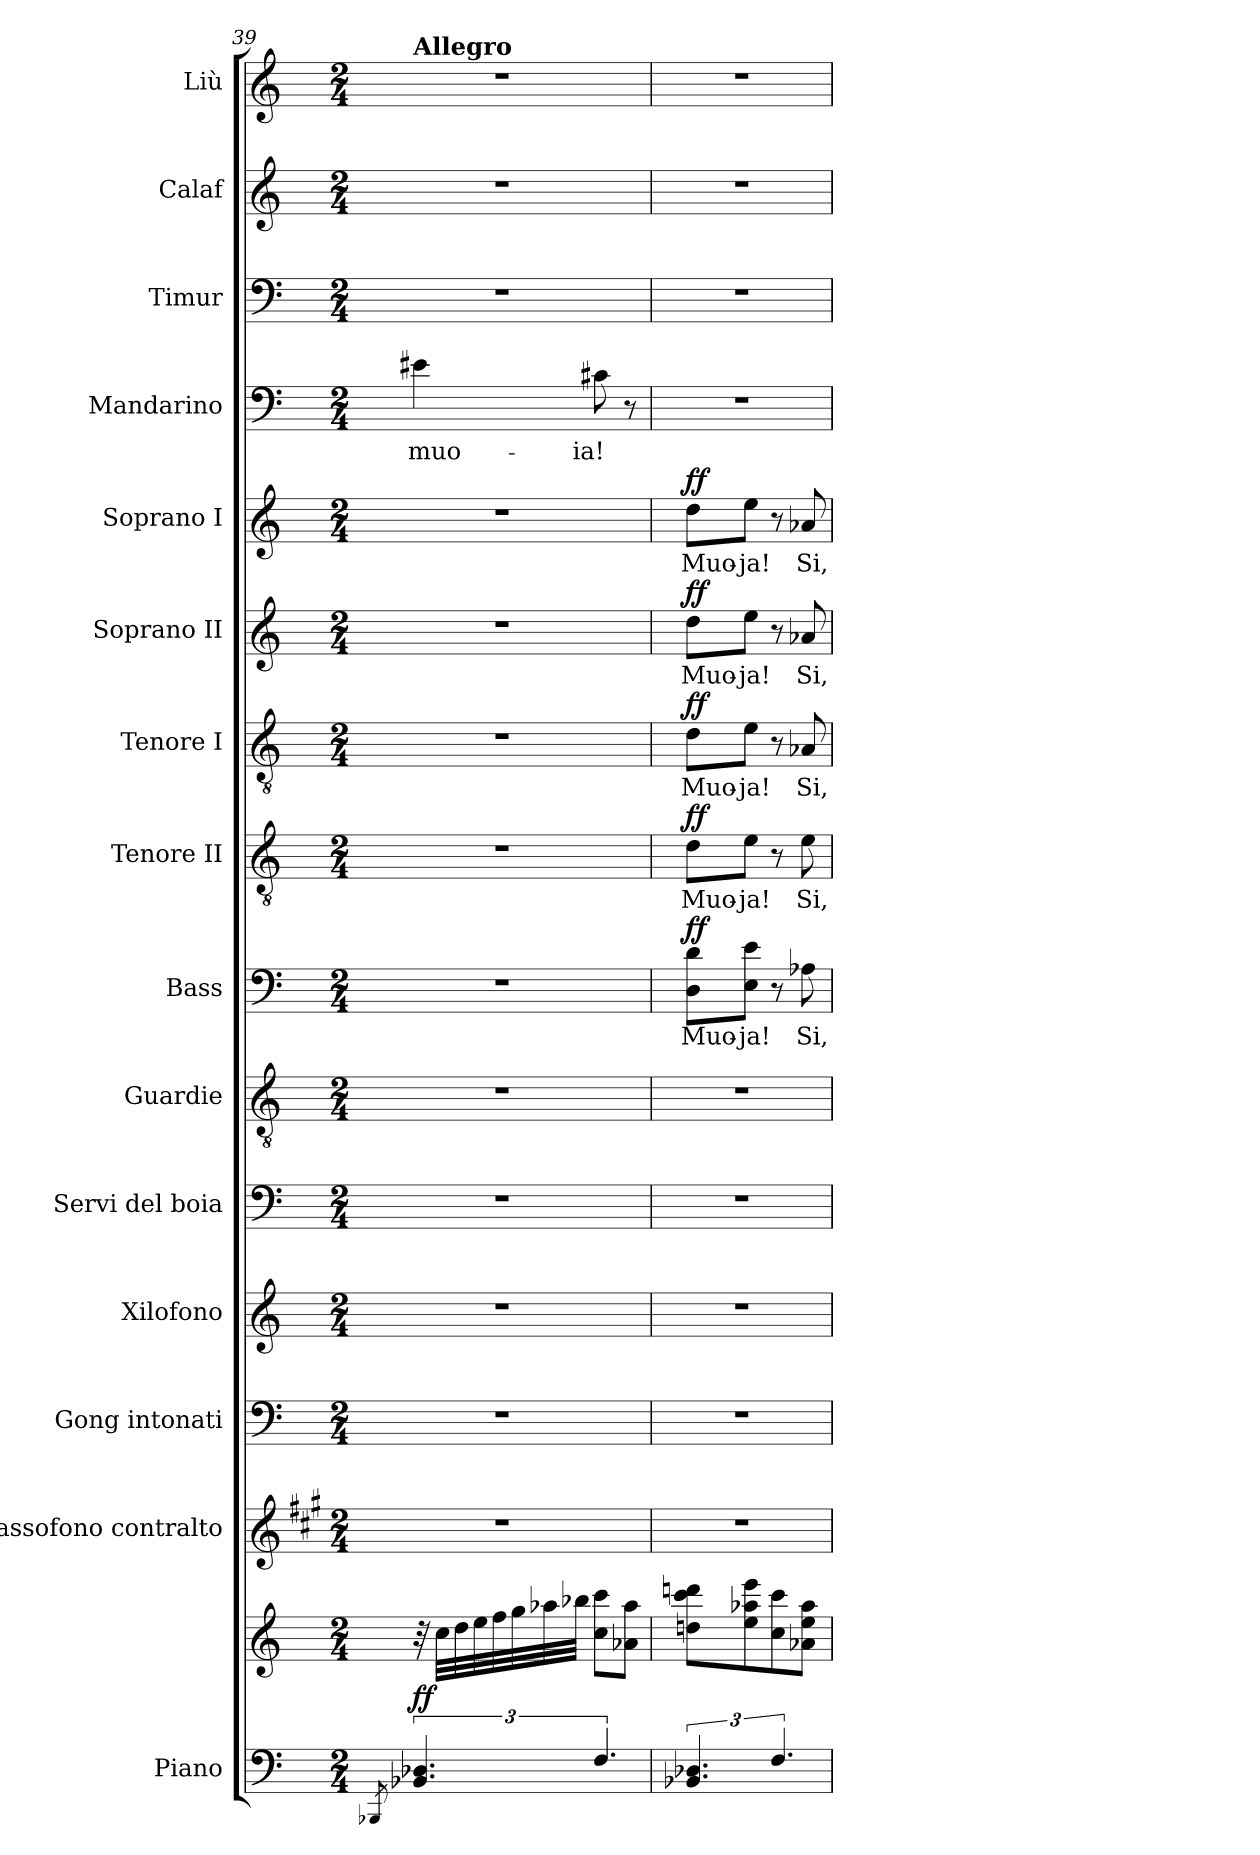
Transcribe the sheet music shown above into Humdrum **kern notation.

**kern	**kern	**dynam	**kern	**kern	**kern	**kern	**kern	**kern	**text	**dynam	**kern	**text	**dynam	**kern	**text	**dynam	**kern	**text	**dynam	**kern	**text	**dynam	**kern	**text	**kern	**kern	**kern
*part15	*part15	*part15	*part14	*part13	*part12	*part11	*part10	*part9	*part9	*part9	*part8	*part8	*part8	*part7	*part7	*part7	*part6	*part6	*part6	*part5	*part5	*part5	*part4	*part4	*part3	*part2	*part1
*staff16	*staff15	*staff15/16	*staff14	*staff13	*staff12	*staff11	*staff10	*staff9	*staff9	*staff9	*staff8	*staff8	*staff8	*staff7	*staff7	*staff7	*staff6	*staff6	*staff6	*staff5	*staff5	*staff5	*staff4	*staff4	*staff3	*staff2	*staff1
*I"Piano	*	*	*I"Sassofono contralto	*I"Gong intonati	*I"Xilofono	*I"Servi del boia	*I"Guardie	*I"Bass	*	*	*I"Tenore II	*	*	*I"Tenore I	*	*	*I"Soprano II	*	*	*I"Soprano I	*	*	*I"Mandarino	*	*I"Timur	*I"Calaf	*I"Liù
*I'Pno.	*	*	*	*I'Gong int.	*I'Xil.	*I'Ser.B.	*I'G.	*I'B.	*	*	*I'T. II	*	*	*I'T. I	*	*	*I'S. II	*	*	*I'S. I	*	*	*I'M.	*	*I'T.	*I'C.	*I'L.
*clefF4	*clefG2	*	*clefG2	*clefF4	*clefG2	*clefF4	*clefGv2	*clefF4	*	*	*clefGv2	*	*	*clefGv2	*	*	*clefG2	*	*	*clefG2	*	*	*clefF4	*	*clefF4	*clefG2	*clefG2
*	*	*	*ITrd5c9	*	*ITrd-7c-12	*	*	*	*	*	*	*	*	*	*	*	*	*	*	*	*	*	*	*	*	*	*
*k[]	*k[]	*	*k[]	*k[]	*k[]	*k[]	*k[]	*k[]	*	*	*k[]	*	*	*k[]	*	*	*k[]	*	*	*k[]	*	*	*k[]	*	*k[]	*k[]	*k[]
*M2/4	*M2/4	*	*M2/4	*M2/4	*M2/4	*M2/4	*M2/4	*M2/4	*	*	*M2/4	*	*	*M2/4	*	*	*M2/4	*	*	*M2/4	*	*	*M2/4	*	*M2/4	*M2/4	*M2/4
*MM112	*MM112	*	*MM112	*MM112	*MM112	*MM112	*MM112	*MM112	*	*	*MM112	*	*	*MM112	*	*	*MM112	*	*	*MM112	*	*	*MM112	*	*MM112	*MM112	*MM112
=39	=39	=39	=39	=39	=39	=39	=39	=39	=39	=39	=39	=39	=39	=39	=39	=39	=39	=39	=39	=39	=39	=39	=39	=39	=39	=39	=39
8qBBB-X/	.	.	.	.	.	.	.	.	.	.	.	.	.	.	.	.	.	.	.	.	.	.	.	.	.	.	.
!	!	!	!	!	!	!	!	!	!	!	!	!	!	!	!	!	!	!	!	!	!	!	!	!	!	!	!LO:TX:a:B:t=Allegro
!	!	!LO:DY:b	!	!	!	!	!	!	!	!	!	!	!	!	!	!	!	!	!	!	!	!	!	!LO:LY:b	!	!	!
6.BB-X/ 6.D-X/	32r	ff	2r	2r	2r	2r	2r	2r	.	.	2r	.	.	2r	.	.	2r	.	.	2r	.	.	4e#X\	muo-	2r	2r	2r
.	32cc\LLL	.	.	.	.	.	.	.	.	.	.	.	.	.	.	.	.	.	.	.	.	.	.	.	.	.	.
.	32dd\	.	.	.	.	.	.	.	.	.	.	.	.	.	.	.	.	.	.	.	.	.	.	.	.	.	.
.	32ee\	.	.	.	.	.	.	.	.	.	.	.	.	.	.	.	.	.	.	.	.	.	.	.	.	.	.
.	32ff\	.	.	.	.	.	.	.	.	.	.	.	.	.	.	.	.	.	.	.	.	.	.	.	.	.	.
.	32gg\	.	.	.	.	.	.	.	.	.	.	.	.	.	.	.	.	.	.	.	.	.	.	.	.	.	.
.	32aa-X\	.	.	.	.	.	.	.	.	.	.	.	.	.	.	.	.	.	.	.	.	.	.	.	.	.	.
.	32bb-X\JJJ	.	.	.	.	.	.	.	.	.	.	.	.	.	.	.	.	.	.	.	.	.	.	.	.	.	.
!	!	!	!	!	!	!	!	!	!	!	!	!	!	!	!	!	!	!	!	!	!	!	!	!LO:LY:b	!	!	!
6.F/	8cc\ 8ccc\L	.	.	.	.	.	.	.	.	.	.	.	.	.	.	.	.	.	.	.	.	.	8c#X\	-ia!	.	.	.
.	8a-X\ 8aa-\J	.	.	.	.	.	.	.	.	.	.	.	.	.	.	.	.	.	.	.	.	.	8r	.	.	.	.
!!LO:LB:g=z
=40	=40	=40	=40	=40	=40	=40	=40	=40	=40	=40	=40	=40	=40	=40	=40	=40	=40	=40	=40	=40	=40	=40	=40	=40	=40	=40	=40
!	!	!	!	!	!	!	!	!	!LO:LY:b	!LO:DY:a	!	!LO:LY:b	!LO:DY:a	!	!LO:LY:b	!LO:DY:a	!	!LO:LY:b	!LO:DY:a	!	!LO:LY:b	!LO:DY:a	!	!	!	!	!
6.BB-X/ 6.D-X/	8ddn\ 8ccc\ 8dddn\L	.	2r	2r	2r	2r	2r	8D\ 8d\L	Muo-	ff	8d\L	Muo-	ff	8d\L	Muo-	ff	8dd\L	Muo-	ff	8dd\L	Muo-	ff	2r	.	2r	2r	2r
!	!	!	!	!	!	!	!	!	!LO:LY:b	!	!	!LO:LY:b	!	!	!LO:LY:b	!	!	!LO:LY:b	!	!	!LO:LY:b	!	!	!	!	!	!
.	8ee\ 8aa-X\ 8eee\	.	.	.	.	.	.	8E\ 8e\J	-ja!	.	8e\J	-ja!	.	8e\J	-ja!	.	8ee\J	-ja!	.	8ee\J	-ja!	.	.	.	.	.	.
6.F/	8cc\ 8ccc\	.	.	.	.	.	.	8r	.	.	8r	.	.	8r	.	.	8r	.	.	8r	.	.	.	.	.	.	.
!	!	!	!	!	!	!	!	!	!LO:LY:b	!	!	!LO:LY:b	!	!	!LO:LY:b	!	!	!LO:LY:b	!	!	!LO:LY:b	!	!	!	!	!	!
.	8a-X\ 8ee\ 8aa-\J	.	.	.	.	.	.	8A-X\	Si,	.	8e\	Si,	.	8A-X/	Si,	.	8a-X/	Si,	.	8a-X/	Si,	.	.	.	.	.	.
=	=	=	=	=	=	=	=	=	=	=	=	=	=	=	=	=	=	=	=	=	=	=	=	=	=	=	=
*-	*-	*-	*-	*-	*-	*-	*-	*-	*-	*-	*-	*-	*-	*-	*-	*-	*-	*-	*-	*-	*-	*-	*-	*-	*-	*-	*-
